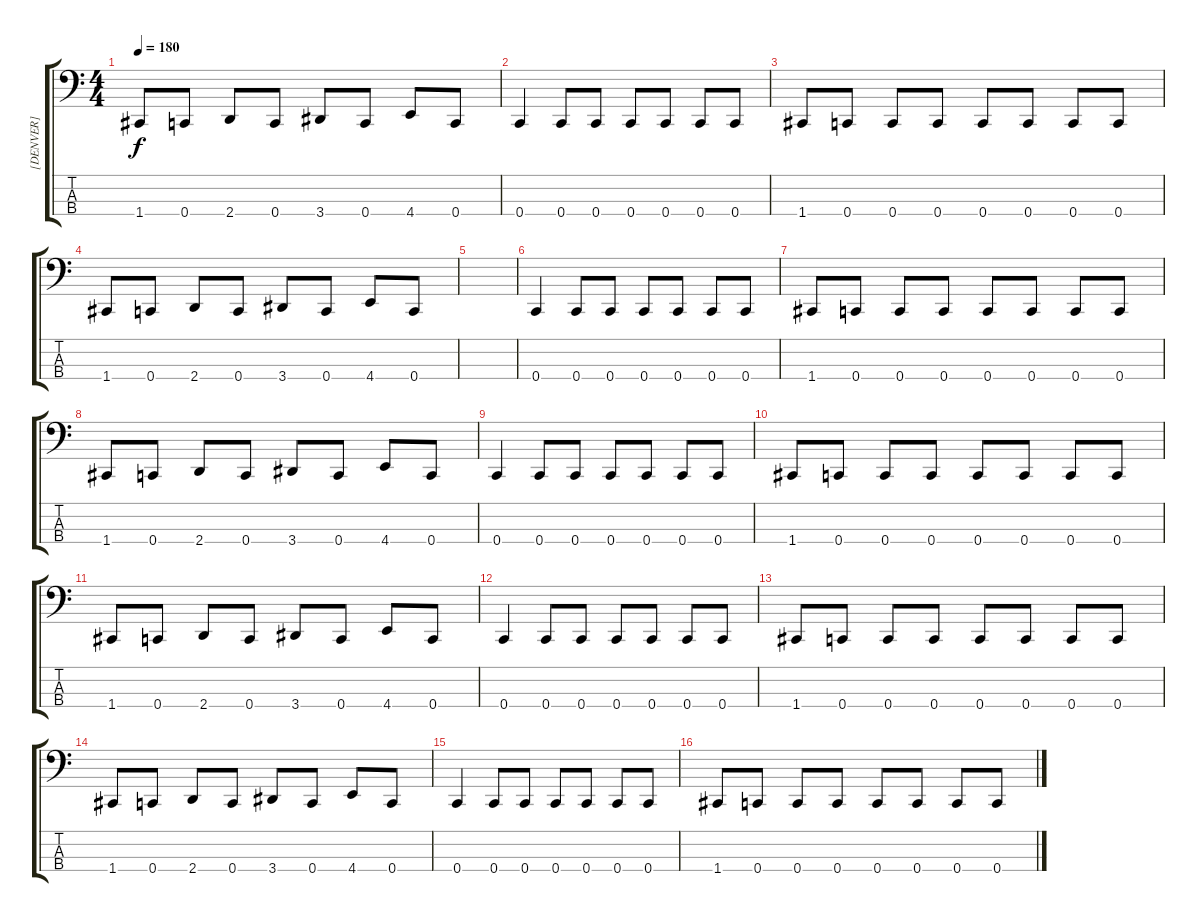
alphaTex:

\track ("[DENVER]" "[DENVER]") {instrument electricbasspick}
\staff {score tabs}
\tuning (F2 C2 G1 C1) {hide}
\ts (4 4)
\tempo 180
\clef f4
\ks c
1.4.8{dy f} 0.4.8 2.4.8 0.4.8 3.4.8 0.4.8 4.4.8 0.4.8 |
0.4.4 0.4.8 0.4.8 0.4.8 0.4.8 0.4.8 0.4.8 |
1.4.8 0.4.8 0.4.8 0.4.8 0.4.8 0.4.8 0.4.8 0.4.8 |
1.4.8 0.4.8 2.4.8 0.4.8 3.4.8 0.4.8 4.4.8 0.4.8 |
|
0.4.4 0.4.8 0.4.8 0.4.8 0.4.8 0.4.8 0.4.8 |
1.4.8 0.4.8 0.4.8 0.4.8 0.4.8 0.4.8 0.4.8 0.4.8 |
1.4.8 0.4.8 2.4.8 0.4.8 3.4.8 0.4.8 4.4.8 0.4.8 |
0.4.4 0.4.8 0.4.8 0.4.8 0.4.8 0.4.8 0.4.8 |
1.4.8 0.4.8 0.4.8 0.4.8 0.4.8 0.4.8 0.4.8 0.4.8 |
1.4.8 0.4.8 2.4.8 0.4.8 3.4.8 0.4.8 4.4.8 0.4.8 |
0.4.4 0.4.8 0.4.8 0.4.8 0.4.8 0.4.8 0.4.8 |
1.4.8 0.4.8 0.4.8 0.4.8 0.4.8 0.4.8 0.4.8 0.4.8 |
1.4.8 0.4.8 2.4.8 0.4.8 3.4.8 0.4.8 4.4.8 0.4.8 |
0.4.4 0.4.8 0.4.8 0.4.8 0.4.8 0.4.8 0.4.8 |
1.4.8 0.4.8 0.4.8 0.4.8 0.4.8 0.4.8 0.4.8 0.4.8
